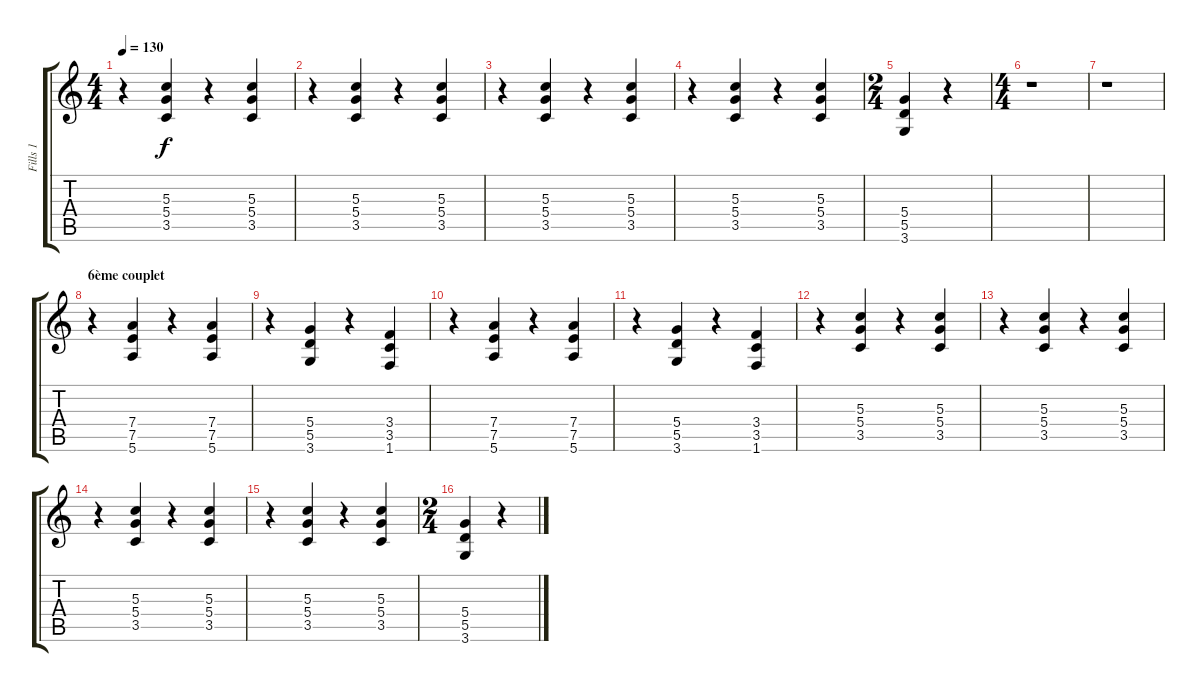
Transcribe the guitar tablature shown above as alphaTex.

\track ("Fills 1" "Fills 1") {instrument distortionguitar}
\staff {score tabs}
\tuning (E4 B3 G3 D3 A2 E2) {hide}
\ts (4 4)
\tempo 130
\clef g2
\ks c
r.4{dy f} (5.3 5.4 3.5).4 r.4 (5.3 5.4 3.5).4 |
r.4 (5.3 5.4 3.5).4 r.4 (5.3 5.4 3.5).4 |
r.4 (5.3 5.4 3.5).4 r.4 (5.3 5.4 3.5).4 |
r.4 (5.3 5.4 3.5).4 r.4 (5.3 5.4 3.5).4 |
\ts (2 4)
(5.4 5.5 3.6).4 r.4 |
\ts (4 4)
r.1 |
r.1 |
\section ("" "6ème couplet")
r.4 (7.4 7.5 5.6).4 r.4 (7.4 7.5 5.6).4 |
r.4 (5.4 5.5 3.6).4 r.4 (3.4 3.5 1.6).4 |
r.4 (7.4 7.5 5.6).4 r.4 (7.4 7.5 5.6).4 |
r.4 (5.4 5.5 3.6).4 r.4 (3.4 3.5 1.6).4 |
r.4 (5.3 5.4 3.5).4 r.4 (5.3 5.4 3.5).4 |
r.4 (5.3 5.4 3.5).4 r.4 (5.3 5.4 3.5).4 |
r.4 (5.3 5.4 3.5).4 r.4 (5.3 5.4 3.5).4 |
r.4 (5.3 5.4 3.5).4 r.4 (5.3 5.4 3.5).4 |
\ts (2 4)
(5.4 5.5 3.6).4 r.4
